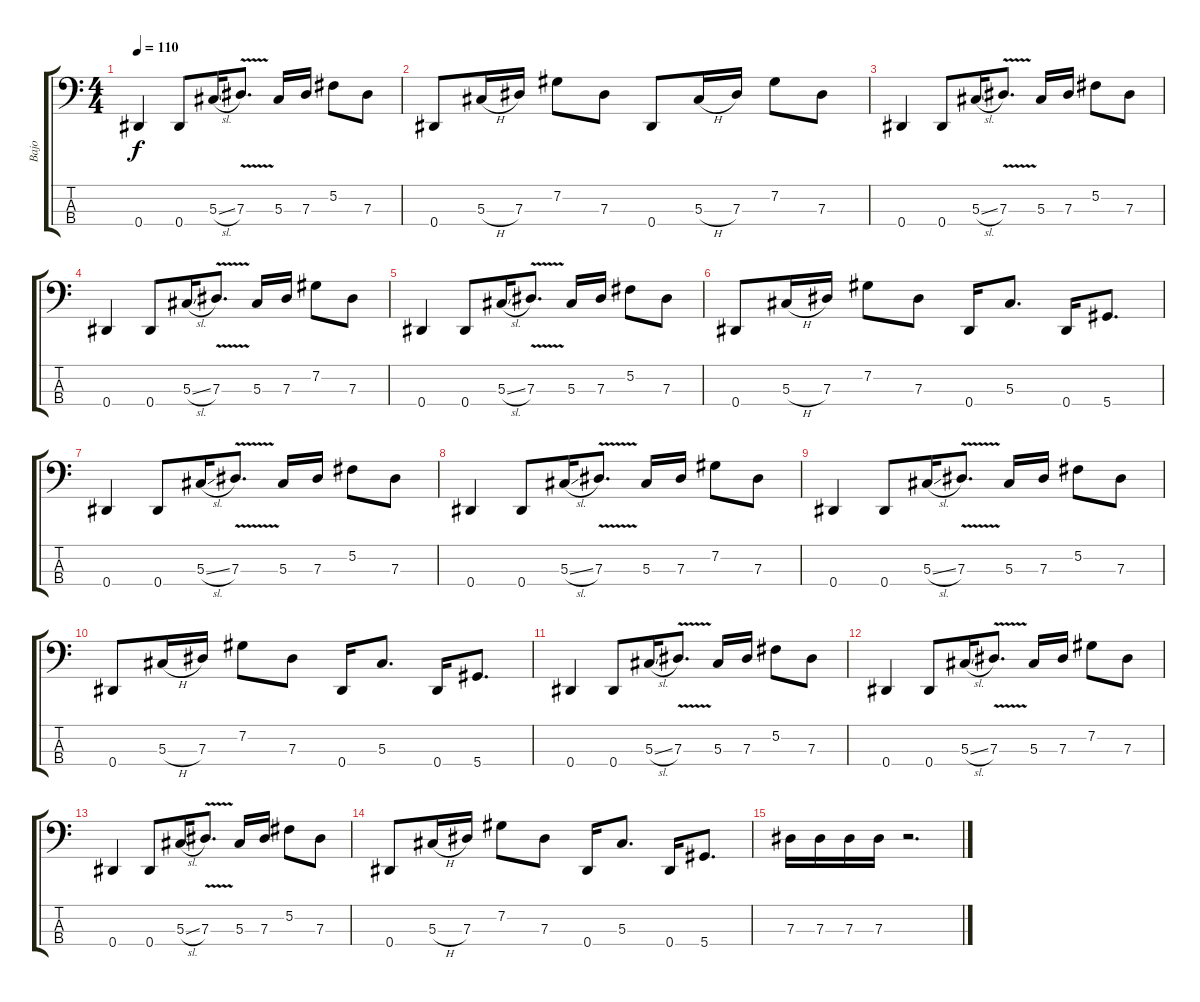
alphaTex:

\track ("Bajo" "Bajo") {instrument electricbassfinger}
\staff {score tabs}
\tuning (Gb2 Db2 Ab1 Eb1) {hide}
\ts (4 4)
\tempo 110
\clef f4
\ks c
0.4.4{dy f} 0.4.8 5.3{sl}.16 7.3{v}.8{d} 5.3.16 7.3.16 5.2.8 7.3.8 |
0.4.8 5.3{h}.16 7.3.16 7.2.8 7.3.8 0.4.8 5.3{h}.16 7.3.16 7.2.8 7.3.8 |
0.4.4 0.4.8 5.3{sl}.16 7.3{v}.8{d} 5.3.16 7.3.16 5.2.8 7.3.8 |
0.4.4 0.4.8 5.3{sl}.16 7.3{v}.8{d} 5.3.16 7.3.16 7.2.8 7.3.8 |
0.4.4 0.4.8 5.3{sl}.16 7.3{v}.8{d} 5.3.16 7.3.16 5.2.8 7.3.8 |
0.4.8 5.3{h}.16 7.3.16 7.2.8 7.3.8 0.4.16 5.3.8{d} 0.4.16 5.4.8{d} |
0.4.4 0.4.8 5.3{sl}.16 7.3{v}.8{d} 5.3.16 7.3.16 5.2.8 7.3.8 |
0.4.4 0.4.8 5.3{sl}.16 7.3{v}.8{d} 5.3.16 7.3.16 7.2.8 7.3.8 |
0.4.4 0.4.8 5.3{sl}.16 7.3{v}.8{d} 5.3.16 7.3.16 5.2.8 7.3.8 |
0.4.8 5.3{h}.16 7.3.16 7.2.8 7.3.8 0.4.16 5.3.8{d} 0.4.16 5.4.8{d} |
0.4.4 0.4.8 5.3{sl}.16 7.3{v}.8{d} 5.3.16 7.3.16 5.2.8 7.3.8 |
0.4.4 0.4.8 5.3{sl}.16 7.3{v}.8{d} 5.3.16 7.3.16 7.2.8 7.3.8 |
0.4.4 0.4.8 5.3{sl}.16 7.3{v}.8{d} 5.3.16 7.3.16 5.2.8 7.3.8 |
0.4.8 5.3{h}.16 7.3.16 7.2.8 7.3.8 0.4.16 5.3.8{d} 0.4.16 5.4.8{d} |
7.3.16 7.3.16 7.3.16 7.3.16 r.2{d}
